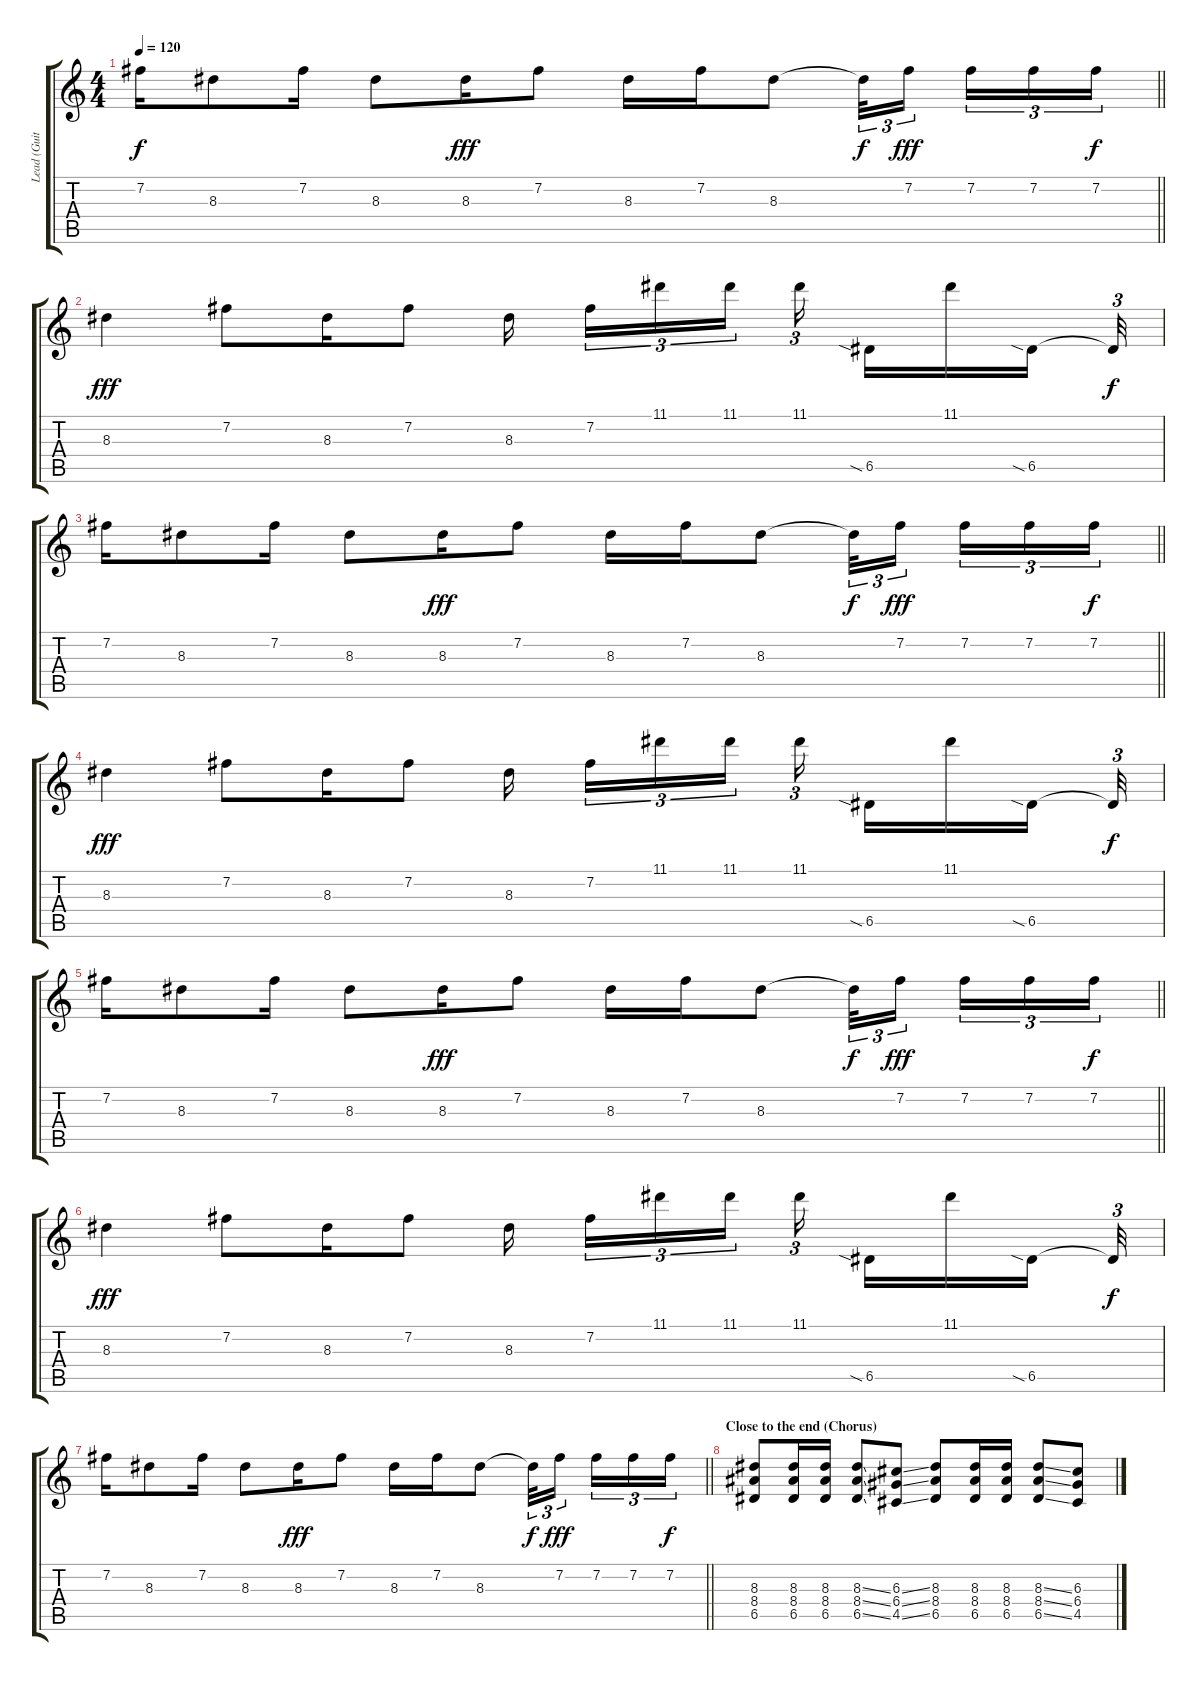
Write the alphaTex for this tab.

\track ("Lead (Guitar)" "Lead (Guit") {instrument overdrivenguitar}
\staff {score tabs}
\tuning (E4 B3 G3 D3 A2 E2) {hide}
\ts (4 4)
\tempo 120
\clef g2
\barLineRight lightlight
\ks c
7.2.16{dy f} 8.3.8 7.2.16 8.3.8 8.3.16{dy fff} 7.2.8 8.3.16 7.2.16 8.3.8 8.3{t}.32{tu (3 2) dy f} 7.2.16{tu (3 2) dy fff beam splitsecondary} 7.2.16{tu (3 2)} 7.2.16{tu (3 2)} 7.2.16{tu (3 2) dy f} |
8.3.4{dy fff} 7.2.8 8.3.16 7.2.8 8.3.16{beam splitsecondary} 7.2.16{tu (3 2)} 11.1.16{tu (3 2)} 11.1.16{tu (3 2)} 11.1.16{tu (3 2) beam splitsecondary} 6.5{sia}.16 11.1.16 6.5{sia}.16{beam splitsecondary} 6.5{t}.32{tu (3 2) dy f} |
\barLineRight lightlight
7.2.16 8.3.8 7.2.16 8.3.8 8.3.16{dy fff} 7.2.8 8.3.16 7.2.16 8.3.8 8.3{t}.32{tu (3 2) dy f} 7.2.16{tu (3 2) dy fff beam splitsecondary} 7.2.16{tu (3 2)} 7.2.16{tu (3 2)} 7.2.16{tu (3 2) dy f} |
8.3.4{dy fff} 7.2.8 8.3.16 7.2.8 8.3.16{beam splitsecondary} 7.2.16{tu (3 2)} 11.1.16{tu (3 2)} 11.1.16{tu (3 2)} 11.1.16{tu (3 2) beam splitsecondary} 6.5{sia}.16 11.1.16 6.5{sia}.16{beam splitsecondary} 6.5{t}.32{tu (3 2) dy f} |
\barLineRight lightlight
7.2.16 8.3.8 7.2.16 8.3.8 8.3.16{dy fff} 7.2.8 8.3.16 7.2.16 8.3.8 8.3{t}.32{tu (3 2) dy f} 7.2.16{tu (3 2) dy fff beam splitsecondary} 7.2.16{tu (3 2)} 7.2.16{tu (3 2)} 7.2.16{tu (3 2) dy f} |
8.3.4{dy fff} 7.2.8 8.3.16 7.2.8 8.3.16{beam splitsecondary} 7.2.16{tu (3 2)} 11.1.16{tu (3 2)} 11.1.16{tu (3 2)} 11.1.16{tu (3 2) beam splitsecondary} 6.5{sia}.16 11.1.16 6.5{sia}.16{beam splitsecondary} 6.5{t}.32{tu (3 2) dy f} |
\barLineRight lightlight
7.2.16 8.3.8 7.2.16 8.3.8 8.3.16{dy fff} 7.2.8 8.3.16 7.2.16 8.3.8 8.3{t}.32{tu (3 2) dy f} 7.2.16{tu (3 2) dy fff beam splitsecondary} 7.2.16{tu (3 2)} 7.2.16{tu (3 2)} 7.2.16{tu (3 2) dy f} |
\section ("" "Close to the end (Chorus)")
(8.3 8.4 6.5).8 (8.3 8.4 6.5).16 (8.3 8.4 6.5).16 (8.3{ss} 8.4{ss} 6.5{ss}).8 (6.3{ss} 6.4{ss} 4.5{ss}).8 (8.3 8.4 6.5).8 (8.3 8.4 6.5).16 (8.3 8.4 6.5).16 (8.3{ss} 8.4{ss} 6.5{ss}).8 (6.3{ss} 6.4{ss} 4.5{ss}).8
